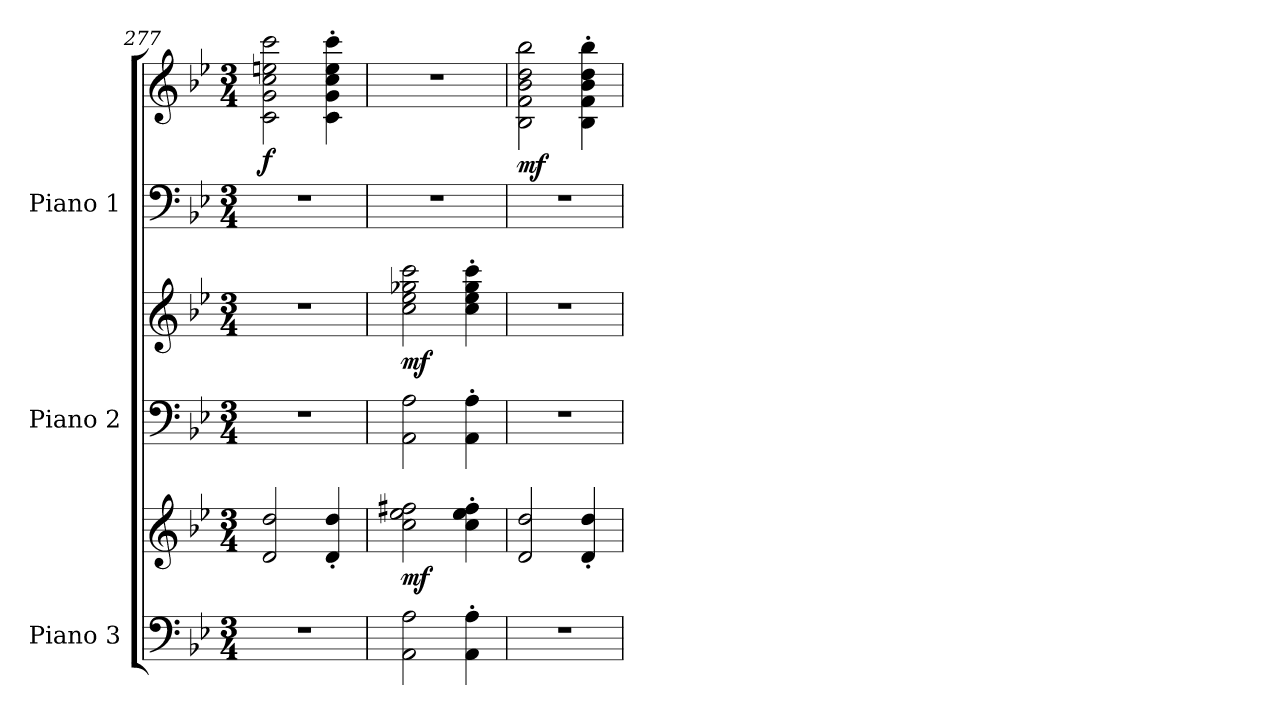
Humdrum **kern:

**kern	**kern	**dynam	**kern	**kern	**dynam	**kern	**kern	**dynam
*part3	*part3	*part3	*part2	*part2	*part2	*part1	*part1	*part1
*staff6	*staff5	*staff5/6	*staff4	*staff3	*staff3/4	*staff2	*staff1	*staff1/2
*I"Piano 3	*	*	*I"Piano 2	*	*	*I"Piano 1	*	*
*I'Pno. 3	*	*	*I'Pno. 2	*	*	*I'Pno. 1	*	*
*clefF4	*clefG2	*	*clefF4	*clefG2	*	*clefF4	*clefG2	*
*k[b-e-]	*k[b-e-]	*	*k[b-e-]	*k[b-e-]	*	*k[b-e-]	*k[b-e-]	*
*M3/4	*M3/4	*	*M3/4	*M3/4	*	*M3/4	*M3/4	*
=277	=277	=277	=277	=277	=277	=277	=277	=277
!	!	!	!	!	!	!	!	!LO:DY:b
2.r	2d/ 2dd/	.	2.r	2.r	.	2.r	2c\ 2g\ 2cc\ 2een\ 2ccc\	f
.	4d/' 4dd/'	.	.	.	.	.	4c\' 4g\' 4cc\' 4ee\' 4ccc\'	.
=278	=278	=278	=278	=278	=278	=278	=278	=278
!	!	!LO:DY:b	!	!	!LO:DY:b	!	!	!
2AA\ 2A\	2cc\ 2ee-\ 2ff#X\	mf	2AA\ 2A\	2cc\ 2ee-\ 2gg-X\ 2ccc\	mf	2.r	2.r	.
4AA\' 4A\'	4cc\' 4ee-\' 4ff#\'	.	4AA\' 4A\'	4cc\' 4ee-\' 4gg-\' 4ccc\'	.	.	.	.
=279	=279	=279	=279	=279	=279	=279	=279	=279
!	!	!	!	!	!	!	!	!LO:DY:b
2.r	2d/ 2dd/	.	2.r	2.r	.	2.r	2B-\ 2f\ 2b-\ 2dd\ 2bb-\	mf
.	4d/' 4dd/'	.	.	.	.	.	4B-\' 4f\' 4b-\' 4dd\' 4bb-\'	.
=	=	=	=	=	=	=	=	=
*-	*-	*-	*-	*-	*-	*-	*-	*-
